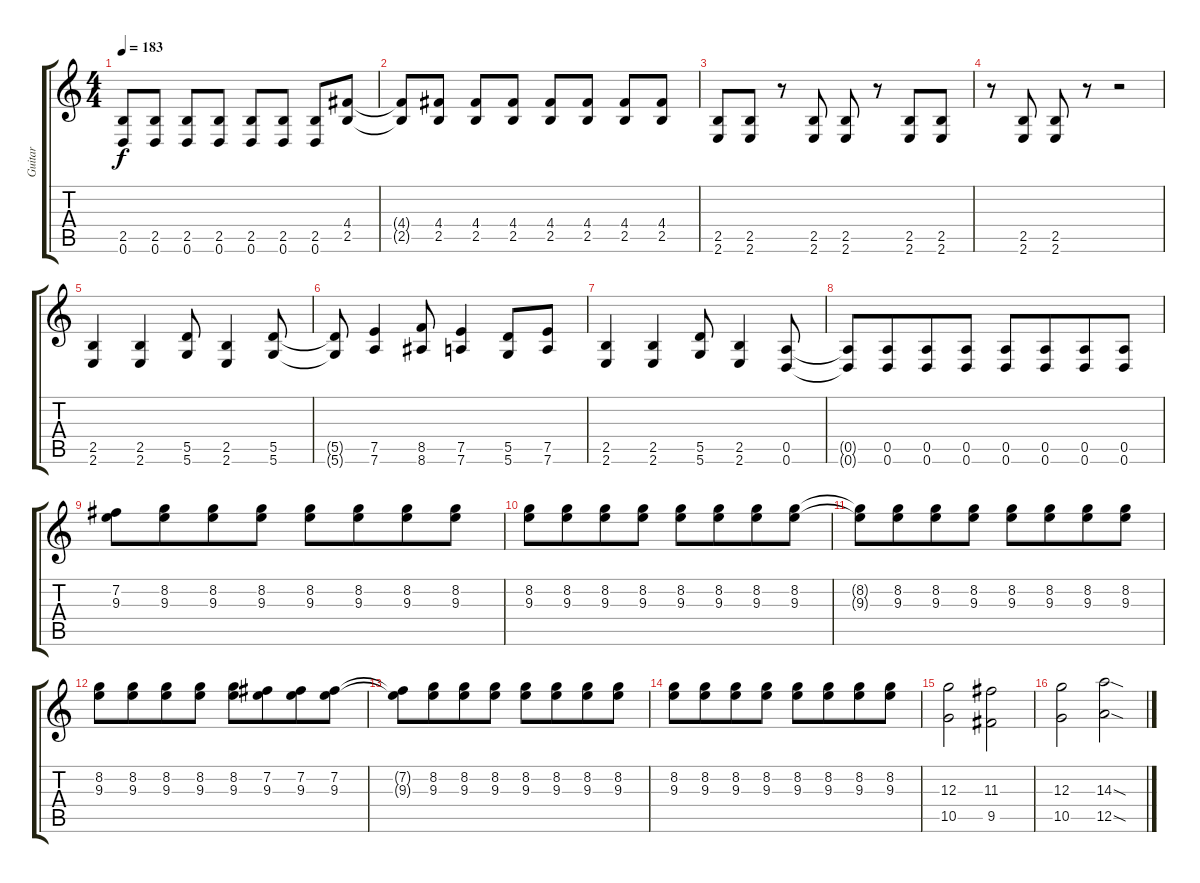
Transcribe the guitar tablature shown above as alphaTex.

\track ("Guitar" "Guitar") {instrument distortionguitar}
\staff {score tabs}
\tuning (E4 B3 G3 D3 A2 D2) {hide}
\ts (4 4)
\tempo 183
\clef g2
\ks c
(2.5{t} 0.6{t}).8{dy f} (2.5 0.6).8 (2.5 0.6).8 (2.5 0.6).8 (2.5 0.6).8 (2.5 0.6).8 (2.5 0.6).8 (4.4 2.5).8 |
(4.4{t} 2.5{t}).8 (4.4 2.5).8 (4.4 2.5).8 (4.4 2.5).8 (4.4 2.5).8 (4.4 2.5).8 (4.4 2.5).8 (4.4 2.5).8 |
(2.5 2.6).8 (2.5 2.6).8 r.8 (2.5 2.6).8 (2.5 2.6).8 r.8 (2.5 2.6).8 (2.5 2.6).8 |
r.8 (2.5 2.6).8 (2.5 2.6).8 r.8 r.2 |
(2.5 2.6).4 (2.5 2.6).4 (5.5 5.6).8 (2.5 2.6).4 (5.5 5.6).8 |
(5.5{t} 5.6{t}).8 (7.5 7.6).4 (8.5 8.6).8 (7.5 7.6).4 (5.5 5.6).8 (7.5 7.6).8 |
(2.5 2.6).4 (2.5 2.6).4 (5.5 5.6).8 (2.5 2.6).4 (0.5 0.6).8 |
(0.5{t} 0.6{t}).8 (0.5 0.6).8{beam merge} (0.5 0.6).8 (0.5 0.6).8 (0.5 0.6).8 (0.5 0.6).8{beam merge} (0.5 0.6).8 (0.5 0.6).8 |
(7.2 9.3).8 (8.2 9.3).8{beam merge} (8.2 9.3).8 (8.2 9.3).8 (8.2 9.3).8 (8.2 9.3).8{beam merge} (8.2 9.3).8 (8.2 9.3).8 |
(8.2 9.3).8 (8.2 9.3).8{beam merge} (8.2 9.3).8 (8.2 9.3).8 (8.2 9.3).8 (8.2 9.3).8{beam merge} (8.2 9.3).8 (8.2 9.3).8 |
(8.2{t} 9.3{t}).8 (8.2 9.3).8{beam merge} (8.2 9.3).8 (8.2 9.3).8 (8.2 9.3).8 (8.2 9.3).8{beam merge} (8.2 9.3).8 (8.2 9.3).8 |
(8.2 9.3).8 (8.2 9.3).8{beam merge} (8.2 9.3).8 (8.2 9.3).8 (8.2 9.3).8 (7.2 9.3).8{beam merge} (7.2 9.3).8 (7.2 9.3).8 |
(7.2{t} 9.3{t}).8 (8.2 9.3).8{beam merge} (8.2 9.3).8 (8.2 9.3).8 (8.2 9.3).8 (8.2 9.3).8{beam merge} (8.2 9.3).8 (8.2 9.3).8 |
(8.2 9.3).8 (8.2 9.3).8{beam merge} (8.2 9.3).8 (8.2 9.3).8 (8.2 9.3).8 (8.2 9.3).8{beam merge} (8.2 9.3).8 (8.2 9.3).8 |
(12.3 10.5).2 (11.3 9.5).2 |
(12.3 10.5).2 (14.3{sod} 12.5{sod}).2
